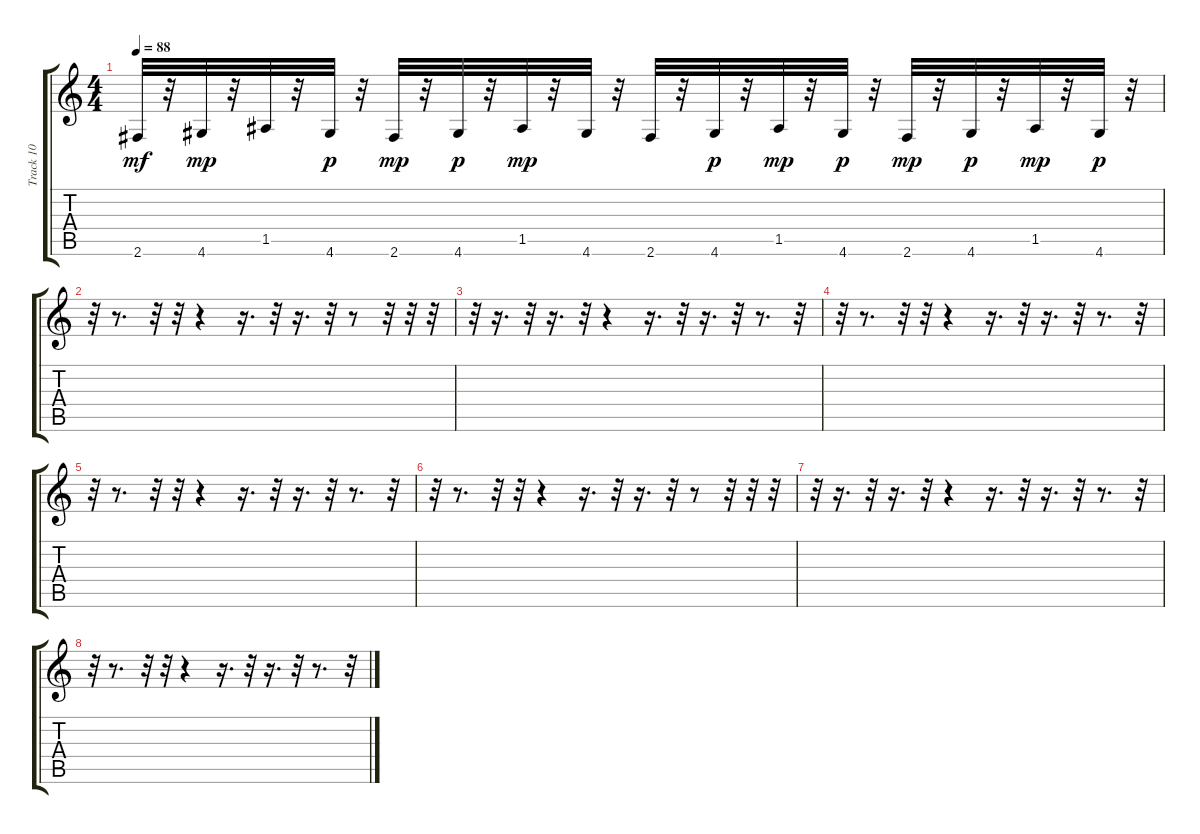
\track ("Track 10" "Track 10") {instrument acousticguitarsteel}
\staff {score tabs}
\tuning (E4 B3 G3 D3 A2 E2) {hide}
\ts (4 4)
\tempo 88
\clef g2
\ks c
2.6.32{dy mf} r.32 4.6.32{dy mp} r.32 1.5.32 r.32 4.6.32{dy p} r.32 2.6.32{dy mp} r.32 4.6.32{dy p} r.32 1.5.32{dy mp} r.32 4.6.32 r.32 2.6.32 r.32 4.6.32{dy p} r.32 1.5.32{dy mp} r.32 4.6.32{dy p} r.32 2.6.32{dy mp} r.32 4.6.32{dy p} r.32 1.5.32{dy mp} r.32 4.6.32{dy p} r.32 |
r.32 r.8{d} r.32 r.32 r.4 r.16{d} r.32 r.16{d} r.32 r.8 r.32 r.32 r.32 |
r.32 r.16{d} r.32 r.16{d} r.32 r.4 r.16{d} r.32 r.16{d} r.32 r.8{d} r.32 |
r.32 r.8{d} r.32 r.32 r.4 r.16{d} r.32 r.16{d} r.32 r.8{d} r.32 |
r.32 r.8{d} r.32 r.32 r.4 r.16{d} r.32 r.16{d} r.32 r.8{d} r.32 |
r.32 r.8{d} r.32 r.32 r.4 r.16{d} r.32 r.16{d} r.32 r.8 r.32 r.32 r.32 |
r.32 r.16{d} r.32 r.16{d} r.32 r.4 r.16{d} r.32 r.16{d} r.32 r.8{d} r.32 |
r.32 r.8{d} r.32 r.32 r.4 r.16{d} r.32 r.16{d} r.32 r.8{d} r.32
